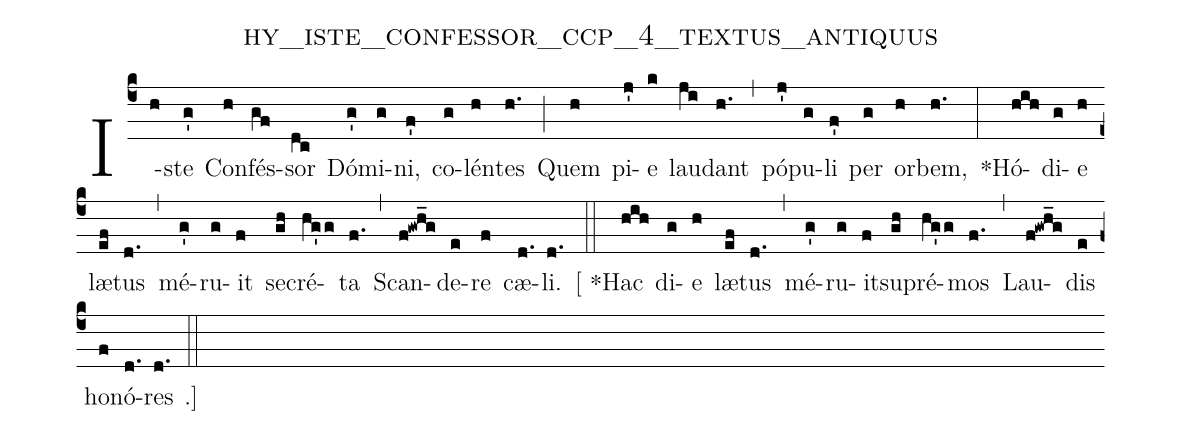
name: hy_iste_confessor_ccp_4_textus_antiquus;
%%
(c4) I(h)ste(g') Con(h)fés(gf)sor(dc) Dó(g')mi(g)ni,(f') co(g)lén(h)tes(h.) (;) Quem(h) pi(j')e(k) lau(ji)dant(h.) (,) pó(j')pu(g)li(f') per(g) or(h)bem,(h.)  (:)*Hó(hih)di(g)e(h) læ(ef)tus(d.) (,) mé(g')ru(g)it(f) se(gh)cré(hg'g)ta(f.) (,) Scan(f!gwh_g)de(e)re(f) cæ(d.)li.(d.) (::) <v>[</v> *Hac(hih) di(g)e(h) læ(ef)tus(d.) (,) mé(g')ru(g)it(f)su(gh)pré(hg'g)mos(f.) (,) Lau(f!gwh_g)dis(e) ho(f)nó(d.)res(d.) .<v>]</v> (::)

%2. Qui(h) pi(g')us,(h) pru(gf)dens,(dc) hú(g')mi(g)lis,(f') pu(g)dí(h)cus,(h.) (;) Só(h)bri(j')us,(k) ca(ji)stus(h.) (,) fu(j')it(g) et(f') qui(g)é(h)tus,(h.) (:)
%Vi(hih)ta(g) dum(h) præ(ef)sens(d.) (,) ve(g')ge(g)tá(f)vit(gh) e(hg'g)jus(f.) (,)
%Cór(f!gwh_g)po(e)ris(f) ar(d.)tus.(d.) (::)
%
%3. Ad(h) sa(g')crum(h) cu(gf)jus(dc) tú(g')mu(g)lum(f') fre(g)quén(h)ter(h.) (;)
%Mem(h)bra(j') lan(k)guén(ji)tem(h.) (,) mo(j')do(g) sa(f')ni(g)tá(h)ti,(h.) (:)
%Quó(hih)li(g)bet(h) mor(ef)bo(d.) (,) fú(g')e(g)rint(f) gra(gh)vá(hg'g)ta,(f.) (,)
%Re(f!gwh_g)sti(e)tu(f)ún(d.)tur.(d.) (::)
%
%4. Un(h)de(g') nunc(h) no(gf)ster(dc) cho(g')rus(g) in(f') ho(g)nó(h)rem(h.) (;)
%I(h)psi(j')us,(k) hym(ji)num(h.) (,) ca(j')nit(g) hunc(f') li(g)bén(h)ter:(h.) (:)
%Ut(hih) pi(g)is(h) e(ef)jus(d.) (,) mé(g')ri(g)tis(f) ju(gh)vé(hg'g)mur(f.) (,)
%Om(f!gwh_g)ne(e) per(f) æ(d.)vum.(d.) (::)
%
%5. Sit(h) sa(g')lus(h) il(gf)li,(dc) de(g')cus(g) at(f')que(g) vir(h)tus,(h.) (;)
%Qui(h) su(j')pra(k) cæ(ji)li(h.) (,) ré(j')si(g)dens(f') ca(g)cú(h)men,(h.) (:)
%Tó(hih)ti(g)us(h) mun(ef)di(d.) (,) má(g')chi(g)nam(f) gu(gh)bér(hg'g)nat(f.) (,)
%Tri(f!gwh_g)nus(e) et(f) u(d.)nus.(d.) (::)
%A(ded)men.(cd..) (::)
